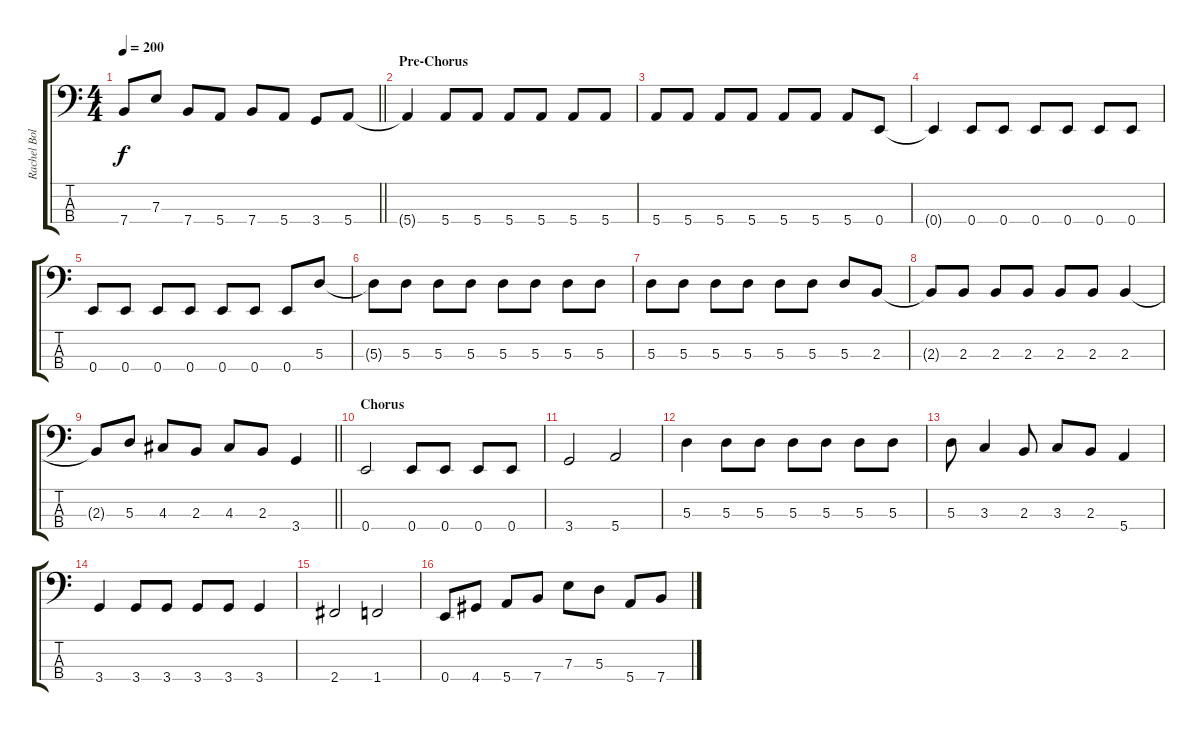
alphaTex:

\track ("Rachel Bolan - Bass" "Rachel Bol") {instrument electricbasspick}
\staff {score tabs}
\tuning (G2 D2 A1 E1) {hide}
\ts (4 4)
\tempo 200
\clef f4
\barLineRight lightlight
\ks c
7.4.8{dy f} 7.3.8 7.4.8 5.4.8 7.4.8 5.4.8 3.4.8 5.4.8 |
\section ("" "Pre-Chorus")
5.4{t}.4 5.4.8 5.4.8 5.4.8 5.4.8 5.4.8 5.4.8 |
5.4.8 5.4.8 5.4.8 5.4.8 5.4.8 5.4.8 5.4.8 0.4.8 |
0.4{t}.4 0.4.8 0.4.8 0.4.8 0.4.8 0.4.8 0.4.8 |
0.4.8 0.4.8 0.4.8 0.4.8 0.4.8 0.4.8 0.4.8 5.3.8 |
5.3{t}.8 5.3.8 5.3.8 5.3.8 5.3.8 5.3.8 5.3.8 5.3.8 |
5.3.8 5.3.8 5.3.8 5.3.8 5.3.8 5.3.8 5.3.8 2.3.8 |
2.3{t}.8 2.3.8 2.3.8 2.3.8 2.3.8 2.3.8 2.3.4 |
\barLineRight lightlight
2.3{t}.8 5.3.8 4.3.8 2.3.8 4.3.8 2.3.8 3.4.4 |
\section ("" "Chorus")
0.4.2 0.4.8 0.4.8 0.4.8 0.4.8 |
3.4.2 5.4.2 |
5.3.4 5.3.8 5.3.8 5.3.8 5.3.8 5.3.8 5.3.8 |
5.3.8 3.3.4 2.3.8 3.3.8 2.3.8 5.4.4 |
3.4.4 3.4.8 3.4.8 3.4.8 3.4.8 3.4.4 |
2.4.2 1.4.2 |
0.4.8 4.4.8 5.4.8 7.4.8 7.3.8 5.3.8 5.4.8 7.4.8
